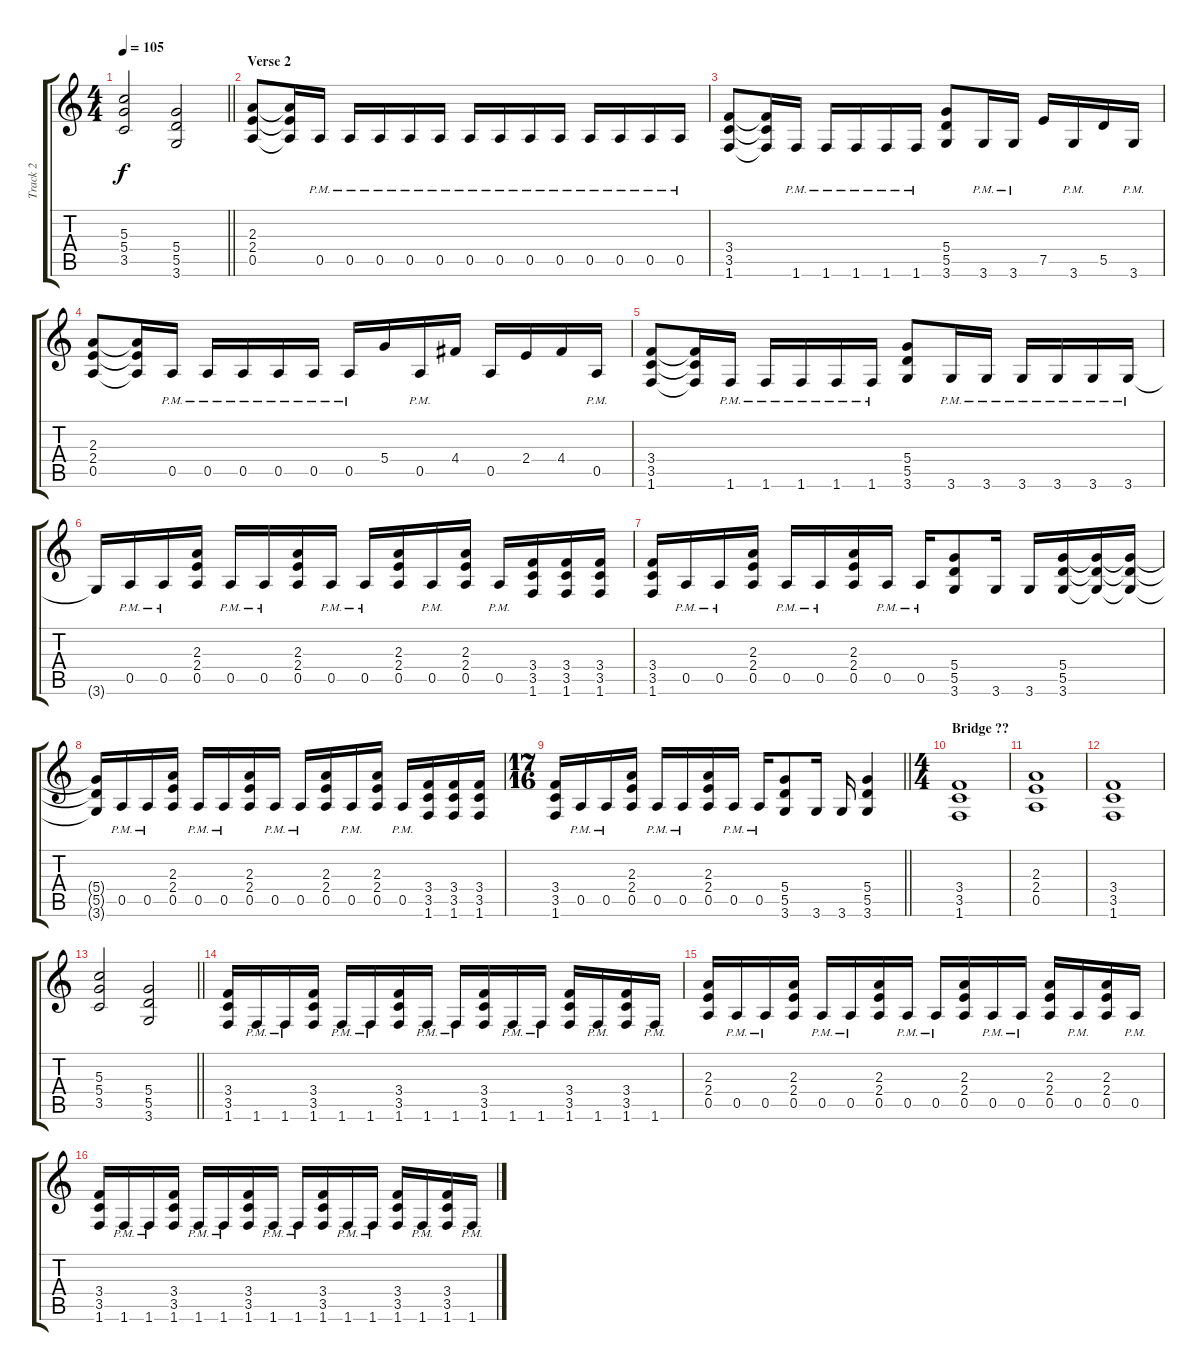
\track ("Track 2" "Track 2") {instrument distortionguitar}
\staff {score tabs}
\tuning (E4 B3 G3 D3 A2 E2) {hide}
\ts (4 4)
\tempo 105
\clef g2
\barLineRight lightlight
\ks c
(5.3 5.4 3.5).2{dy f} (5.4 5.5 3.6).2 |
\section ("" "Verse 2")
(2.3 2.4 0.5).8 (2.3{t} 2.4{t} 0.5{t}).16 0.5{pm}.16 0.5{pm}.16 0.5{pm}.16 0.5{pm}.16 0.5{pm}.16 0.5{pm}.16 0.5{pm}.16 0.5{pm}.16 0.5{pm}.16 0.5{pm}.16 0.5{pm}.16 0.5{pm}.16 0.5{pm}.16 |
(3.4 3.5 1.6).8 (3.4{t} 3.5{t} 1.6{t}).16 1.6{pm}.16 1.6{pm}.16 1.6{pm}.16 1.6{pm}.16 1.6{pm}.16 (5.4 5.5 3.6).8 3.6{pm}.16 3.6{pm}.16 7.5.16 3.6{pm}.16 5.5.16 3.6{pm}.16 |
(2.3 2.4 0.5).8 (2.3{t} 2.4{t} 0.5{t}).16 0.5{pm}.16 0.5{pm}.16 0.5{pm}.16 0.5{pm}.16 0.5{pm}.16 0.5{pm}.16 5.4.16 0.5{pm}.16 4.4.16 0.5.16 2.4.16 4.4.16 0.5{pm}.16 |
(3.4 3.5 1.6).8 (3.4{t} 3.5{t} 1.6{t}).16 1.6{pm}.16 1.6{pm}.16 1.6{pm}.16 1.6{pm}.16 1.6{pm}.16 (5.4 5.5 3.6).8 3.6{pm}.16 3.6{pm}.16 3.6{pm}.16 3.6{pm}.16 3.6{pm}.16 3.6{pm}.16 |
3.6{t}.16 0.5{pm}.16 0.5{pm}.16 (2.3 2.4 0.5).16 0.5{pm}.16 0.5{pm}.16 (2.3 2.4 0.5).16 0.5{pm}.16 0.5{pm}.16 (2.3 2.4 0.5).16 0.5{pm}.16 (2.3 2.4 0.5).16 0.5{pm}.16 (3.4 3.5 1.6).16 (3.4 3.5 1.6).16 (3.4 3.5 1.6).16 |
(3.4 3.5 1.6).16 0.5{pm}.16 0.5{pm}.16 (2.3 2.4 0.5).16 0.5{pm}.16 0.5{pm}.16 (2.3 2.4 0.5).16 0.5{pm}.16 0.5{pm}.16 (5.4 5.5 3.6).8 3.6.16 3.6.16 (5.4 5.5 3.6).16 (5.4{t} 5.5{t} 3.6{t}).16 (5.4{t} 5.5{t} 3.6{t}).16 |
(5.4{t} 5.5{t} 3.6{t}).16 0.5{pm}.16 0.5{pm}.16 (2.3 2.4 0.5).16 0.5{pm}.16 0.5{pm}.16 (2.3 2.4 0.5).16 0.5{pm}.16 0.5{pm}.16 (2.3 2.4 0.5).16 0.5{pm}.16 (2.3 2.4 0.5).16 0.5{pm}.16 (3.4 3.5 1.6).16 (3.4 3.5 1.6).16 (3.4 3.5 1.6).16 |
\ts (17 16)
\barLineRight lightlight
(3.4 3.5 1.6).16 0.5{pm}.16 0.5{pm}.16 (2.3 2.4 0.5).16 0.5{pm}.16 0.5{pm}.16 (2.3 2.4 0.5).16 0.5{pm}.16 0.5{pm}.16 (5.4 5.5 3.6).8 3.6.16 3.6.16 (5.4 5.5 3.6).4 |
\ts (4 4)
\section ("" "Bridge ??")
(3.4 3.5 1.6).1 |
(2.3 2.4 0.5).1 |
(3.4 3.5 1.6).1 |
\barLineRight lightlight
(5.3 5.4 3.5).2 (5.4 5.5 3.6).2 |
(3.4 3.5 1.6).16 1.6{pm}.16 1.6{pm}.16 (3.4 3.5 1.6).16 1.6{pm}.16 1.6{pm}.16 (3.4 3.5 1.6).16 1.6{pm}.16 1.6{pm}.16 (3.4 3.5 1.6).16 1.6{pm}.16 1.6{pm}.16 (3.4 3.5 1.6).16 1.6{pm}.16 (3.4 3.5 1.6).16 1.6{pm}.16 |
(2.3 2.4 0.5).16 0.5{pm}.16 0.5{pm}.16 (2.3 2.4 0.5).16 0.5{pm}.16 0.5{pm}.16 (2.3 2.4 0.5).16 0.5{pm}.16 0.5{pm}.16 (2.3 2.4 0.5).16 0.5{pm}.16 0.5{pm}.16 (2.3 2.4 0.5).16 0.5{pm}.16 (2.3 2.4 0.5).16 0.5{pm}.16 |
(3.4 3.5 1.6).16 1.6{pm}.16 1.6{pm}.16 (3.4 3.5 1.6).16 1.6{pm}.16 1.6{pm}.16 (3.4 3.5 1.6).16 1.6{pm}.16 1.6{pm}.16 (3.4 3.5 1.6).16 1.6{pm}.16 1.6{pm}.16 (3.4 3.5 1.6).16 1.6{pm}.16 (3.4 3.5 1.6).16 1.6{pm}.16
